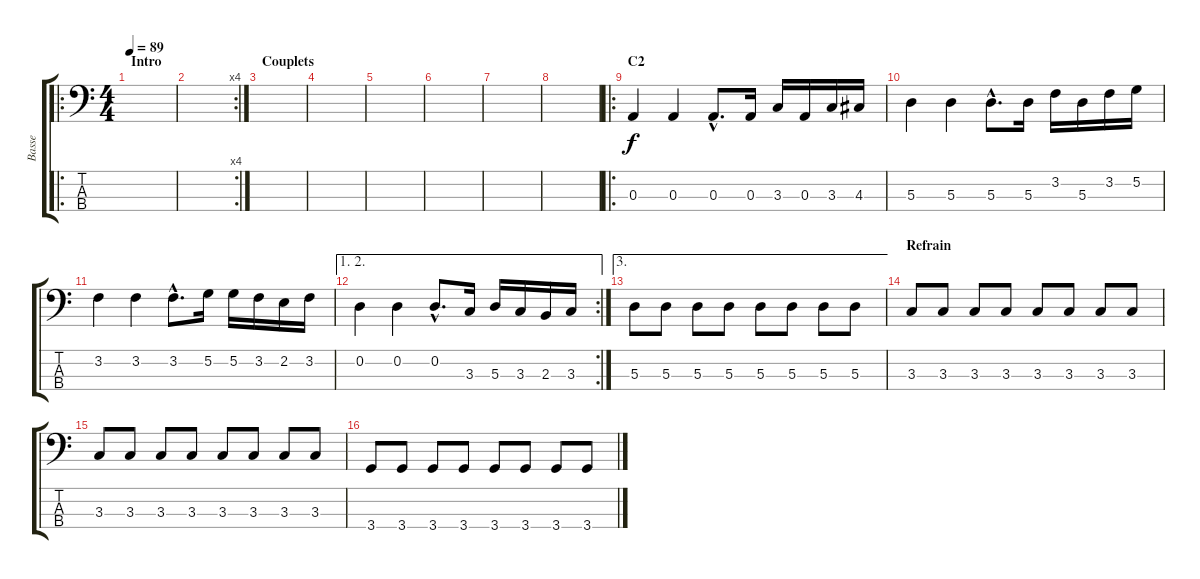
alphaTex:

\track ("Basse" "Basse") {instrument electricbasspick}
\staff {score tabs}
\tuning (G2 D2 A1 E1) {hide}
\ro
\ts (4 4)
\section ("" "Intro")
\tempo 89
\clef f4
\ks c
|
\rc 4
|
\section ("" "Couplets")
|
|
|
|
|
|
\ro
\section ("" "C2")
0.3.4 0.3.4 0.3{hac}.8{d} 0.3.16 3.3.16 0.3.16 3.3.16 4.3.16 |
5.3.4 5.3.4 5.3{hac}.8{d} 5.3.16 3.2.16 5.3.16 3.2.16 5.2.16 |
3.2.4 3.2.4 3.2{hac}.8{d} 5.2.16 5.2.16 3.2.16 2.2.16 3.2.16 |
\ae (1 2)
\rc 2
0.2.4 0.2.4 0.2{hac}.8{d} 3.3.16 5.3.16 3.3.16 2.3.16 3.3.16 |
\ae 3
5.3.8 5.3.8 5.3.8 5.3.8 5.3.8 5.3.8 5.3.8 5.3.8 |
\section ("" "Refrain")
3.3.8 3.3.8 3.3.8 3.3.8 3.3.8 3.3.8 3.3.8 3.3.8 |
3.3.8 3.3.8 3.3.8 3.3.8 3.3.8 3.3.8 3.3.8 3.3.8 |
3.4.8 3.4.8 3.4.8 3.4.8 3.4.8 3.4.8 3.4.8 3.4.8
